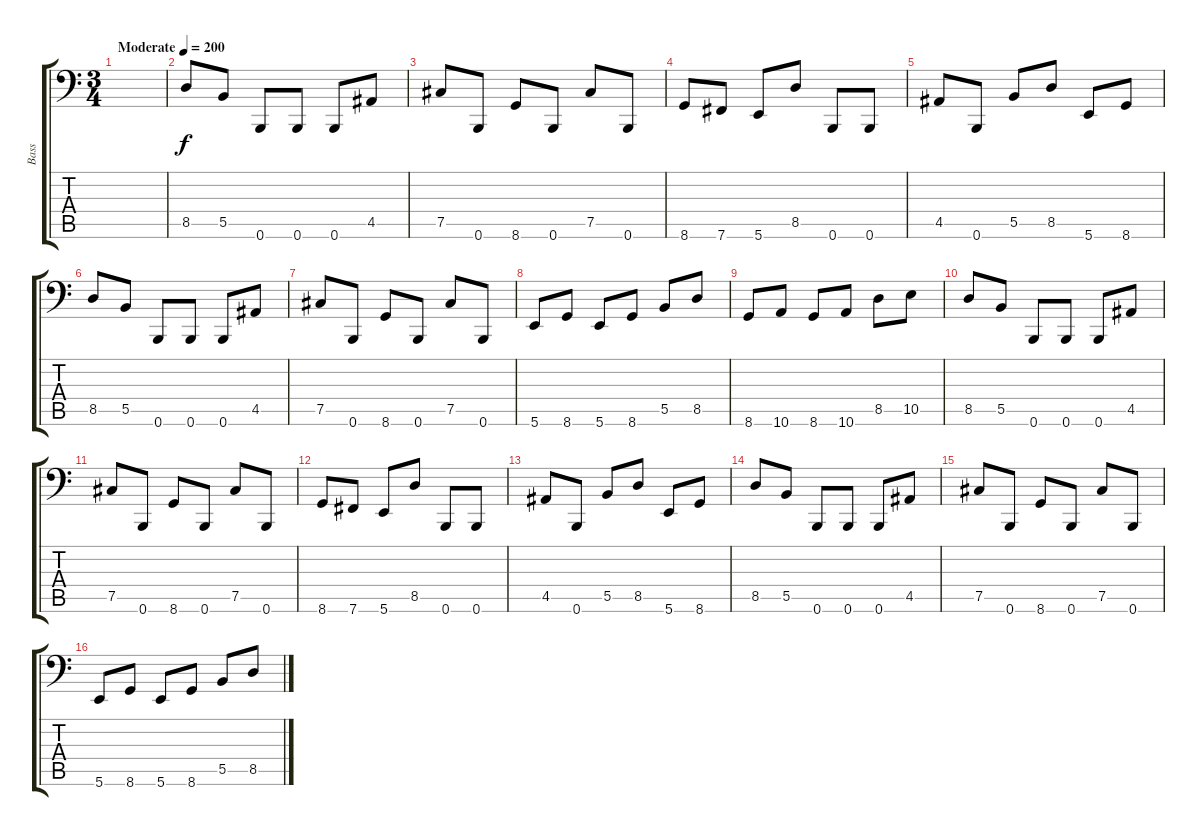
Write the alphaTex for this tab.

\track ("Bass" "Bass") {instrument electricbassfinger}
\staff {score tabs}
\tuning (Db3 Ab2 E2 B1 Gb1 B0) {hide}
\ts (3 4)
\tempo (200 "Moderate")
\clef f4
\ks c
|
8.5.8 5.5.8 0.6.8 0.6.8 0.6.8 4.5.8 |
7.5.8 0.6.8 8.6.8 0.6.8 7.5.8 0.6.8 |
8.6.8 7.6.8 5.6.8 8.5.8 0.6.8 0.6.8 |
4.5.8 0.6.8 5.5.8 8.5.8 5.6.8 8.6.8 |
8.5.8 5.5.8 0.6.8 0.6.8 0.6.8 4.5.8 |
7.5.8 0.6.8 8.6.8 0.6.8 7.5.8 0.6.8 |
5.6.8 8.6.8 5.6.8 8.6.8 5.5.8 8.5.8 |
8.6.8 10.6.8 8.6.8 10.6.8 8.5.8 10.5.8 |
8.5.8 5.5.8 0.6.8 0.6.8 0.6.8 4.5.8 |
7.5.8 0.6.8 8.6.8 0.6.8 7.5.8 0.6.8 |
8.6.8 7.6.8 5.6.8 8.5.8 0.6.8 0.6.8 |
4.5.8 0.6.8 5.5.8 8.5.8 5.6.8 8.6.8 |
8.5.8 5.5.8 0.6.8 0.6.8 0.6.8 4.5.8 |
7.5.8 0.6.8 8.6.8 0.6.8 7.5.8 0.6.8 |
5.6.8 8.6.8 5.6.8 8.6.8 5.5.8 8.5.8
